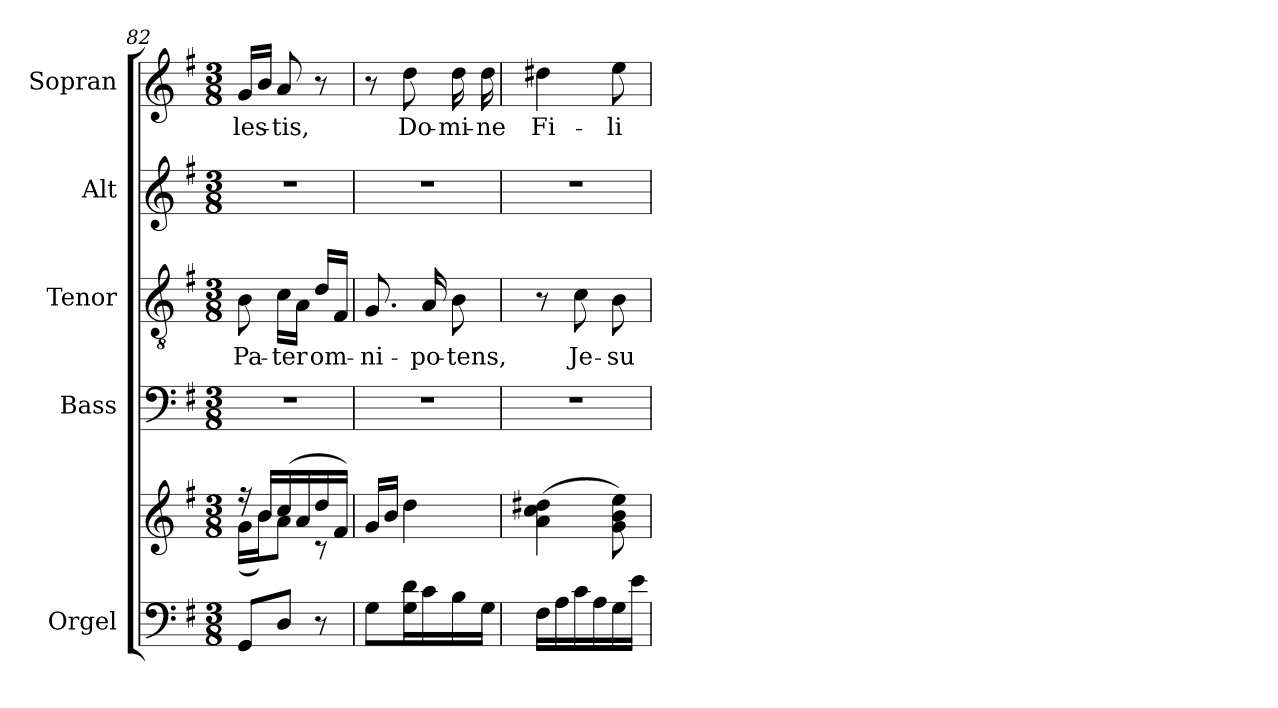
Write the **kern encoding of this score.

**kern	**kern	**kern	**kern	**text	**kern	**kern	**text
*part5	*part5	*part4	*part3	*part3	*part2	*part1	*part1
*staff6	*staff5	*staff4	*staff3	*staff3	*staff2	*staff1	*staff1
*I"Orgel	*	*I"Bass	*I"Tenor	*	*I"Alt	*I"Sopran	*
*I'Org.	*	*I'B.	*I'T.	*	*I'A.	*I'S.	*
*clefF4	*clefG2	*clefF4	*clefGv2	*	*clefG2	*clefG2	*
*k[f#]	*k[f#]	*k[f#]	*k[f#]	*	*k[f#]	*k[f#]	*
*G:	*G:	*G:	*G:	*	*G:	*G:	*
*M3/8	*M3/8	*M3/8	*M3/8	*	*M3/8	*M3/8	*
=82	=82	=82	=82	=82	=82	=82	=82
*	*^	*	*	*	*	*	*
!	!	!	!	!	!LO:LY:b	!	!	!LO:LY:b
8GG/L	16rff	(<16g\LL	4.r	8B\	Pa-	4.r	16g/LL	-les-
.	16b/LL	16b\J)	.	.	.	.	16b/JJ	.
!	!	!	!	!	!LO:LY:b	!	!	!LO:LY:b
8D/J	(>16cc/	8a\J	.	16c\LL	-ter	.	8a/	-tis,
.	16a/	.	.	16A\JJ	.	.	.	.
!	!	!	!	!	!LO:LY:b	!	!	!
8r	16dd/	8rc	.	16d/LL	om-	.	8r	.
.	16f#/JJ)	.	.	16F#/JJ	.	.	.	.
*	*v	*v	*	*	*	*	*	*
=83	=83	=83	=83	=83	=83	=83	=83
!	!	!	!	!LO:LY:b	!	!	!
8G\L	16g/LL	4.r	8.G/	-ni-	4.r	8r	.
.	16b/JJ	.	.	.	.	.	.
!	!	!	!	!	!	!	!LO:LY:b
16G\ 16d\L	4dd\	.	.	.	.	8dd\	Do-
!	!	!	!	!LO:LY:b	!	!	!
16c\	.	.	16A/	-po-	.	.	.
!	!	!	!	!LO:LY:b	!	!	!LO:LY:b
16B\	.	.	8B\	-tens,	.	16dd\	-mi-
!	!	!	!	!	!	!	!LO:LY:b
16G\JJ	.	.	.	.	.	16dd\	-ne
=84	=84	=84	=84	=84	=84	=84	=84
!	!	!	!	!	!	!	!LO:LY:b
16F#\LL	(>4a\ 4cc\ 4dd#X\	4.r	8r	.	4.r	4dd#X\	Fi-
16A\	.	.	.	.	.	.	.
!	!	!	!	!LO:LY:b	!	!	!
16c\	.	.	8c\	Je-	.	.	.
16A\	.	.	.	.	.	.	.
!	!	!	!	!LO:LY:b	!	!	!LO:LY:b
16G\	8g\ 8b\ 8ee\)	.	8B\	-su	.	8ee\	-li
16e\JJ	.	.	.	.	.	.	.
=	=	=	=	=	=	=	=
*-	*-	*-	*-	*-	*-	*-	*-
